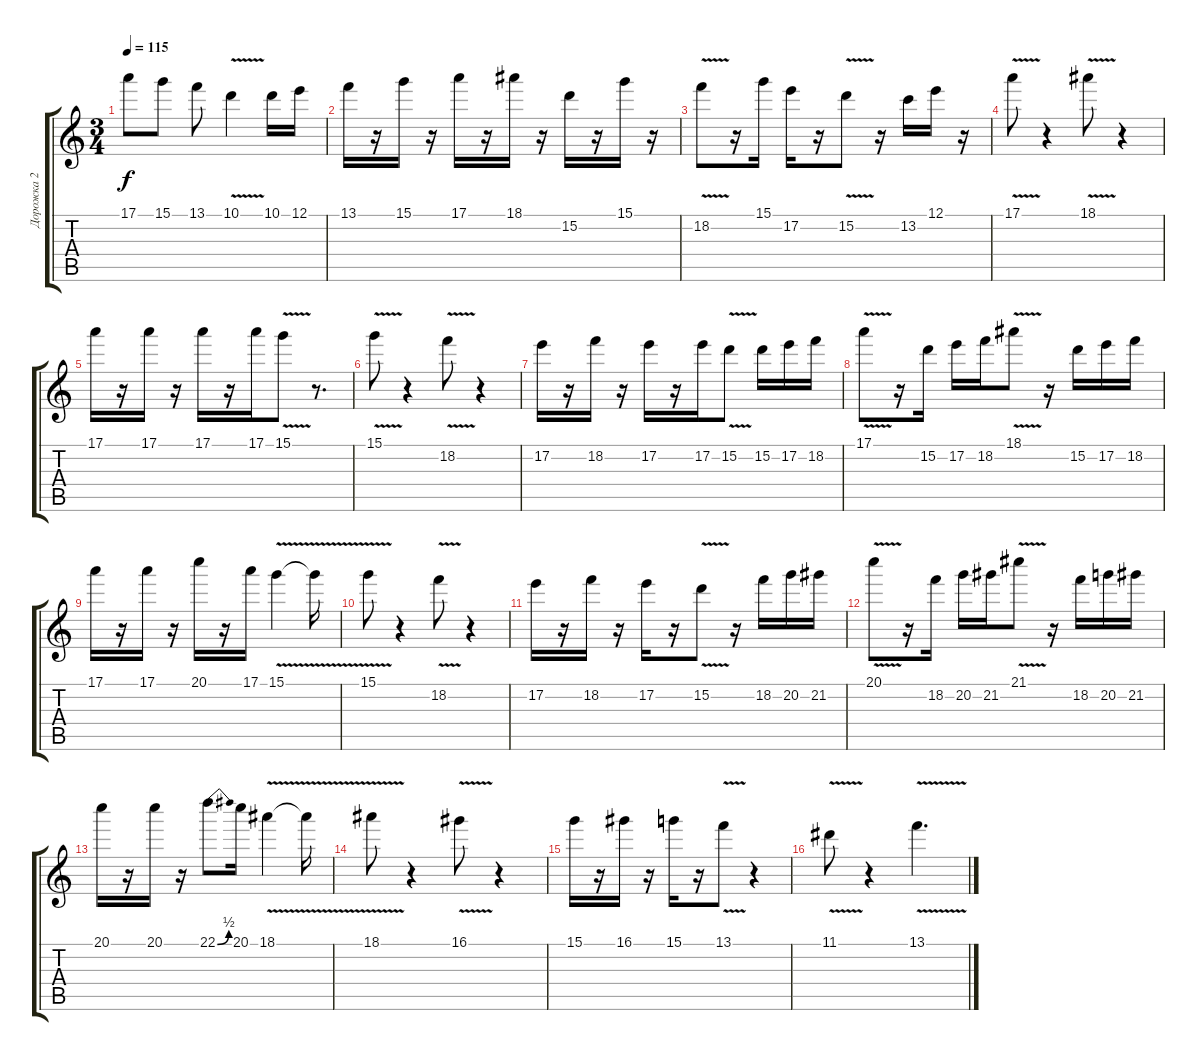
\track ("Дорожка 2" "Дорожка 2") {instrument distortionguitar}
\staff {score tabs}
\tuning (E4 B3 G3 D3 A2 E2) {hide}
\ts (3 4)
\tempo 115
\clef g2
\ks c
17.1.8{dy f} 15.1.8 13.1.8 10.1{v}.4 10.1.16 12.1.16 |
13.1.16 r.16 15.1.16 r.16 17.1.16 r.16 18.1.16 r.16 15.2.16 r.16 15.1.16 r.16 |
18.2{v}.8 r.16 15.1.16 17.2.16 r.16 15.2{v}.8 r.16 13.2.16 12.1.16 r.16 |
17.1{v}.8 r.4 18.1{v}.8 r.4 |
17.1.16 r.16 17.1.16 r.16 17.1.16 r.16 17.1.16 15.1{v}.8 r.8{d} |
15.1{v}.8 r.4 18.2{v}.8 r.4 |
17.2.16 r.16 18.2.16 r.16 17.2.16 r.16 17.2.16 15.2{v}.8 15.2.16 17.2.16 18.2.16 |
17.1{v}.8 r.16 15.2.16 17.2.16 18.2.16 18.1{v}.8 r.16 15.2.16 17.2.16 18.2.16 |
17.1.16 r.16 17.1.16 r.16 20.1.16 r.16 17.1.16 15.1{v}.4 15.1{t}.16 |
15.1{v}.8 r.4 18.2{v}.8 r.4 |
17.2.16 r.16 18.2.16 r.16 17.2.16 r.16 15.2{v}.8 r.16 18.2.16 20.2.16 21.2.16 |
20.1{v}.8 r.16 18.2.16 20.2.16 21.2.16 21.1{v}.8 r.16 18.2.16 20.2.16 21.2.16 |
20.1.16 r.16 20.1.16 r.16 22.1{be (bend 0 0 60 2)}.8 20.1.16 18.1{v}.4 18.1{t}.16 |
18.1{v}.8 r.4 16.1{v}.8 r.4 |
15.1.16 r.16 16.1.16 r.16 15.1.16 r.16 13.1{v}.8 r.4 |
11.1{v}.8 r.4 13.1{v}.4{d}
